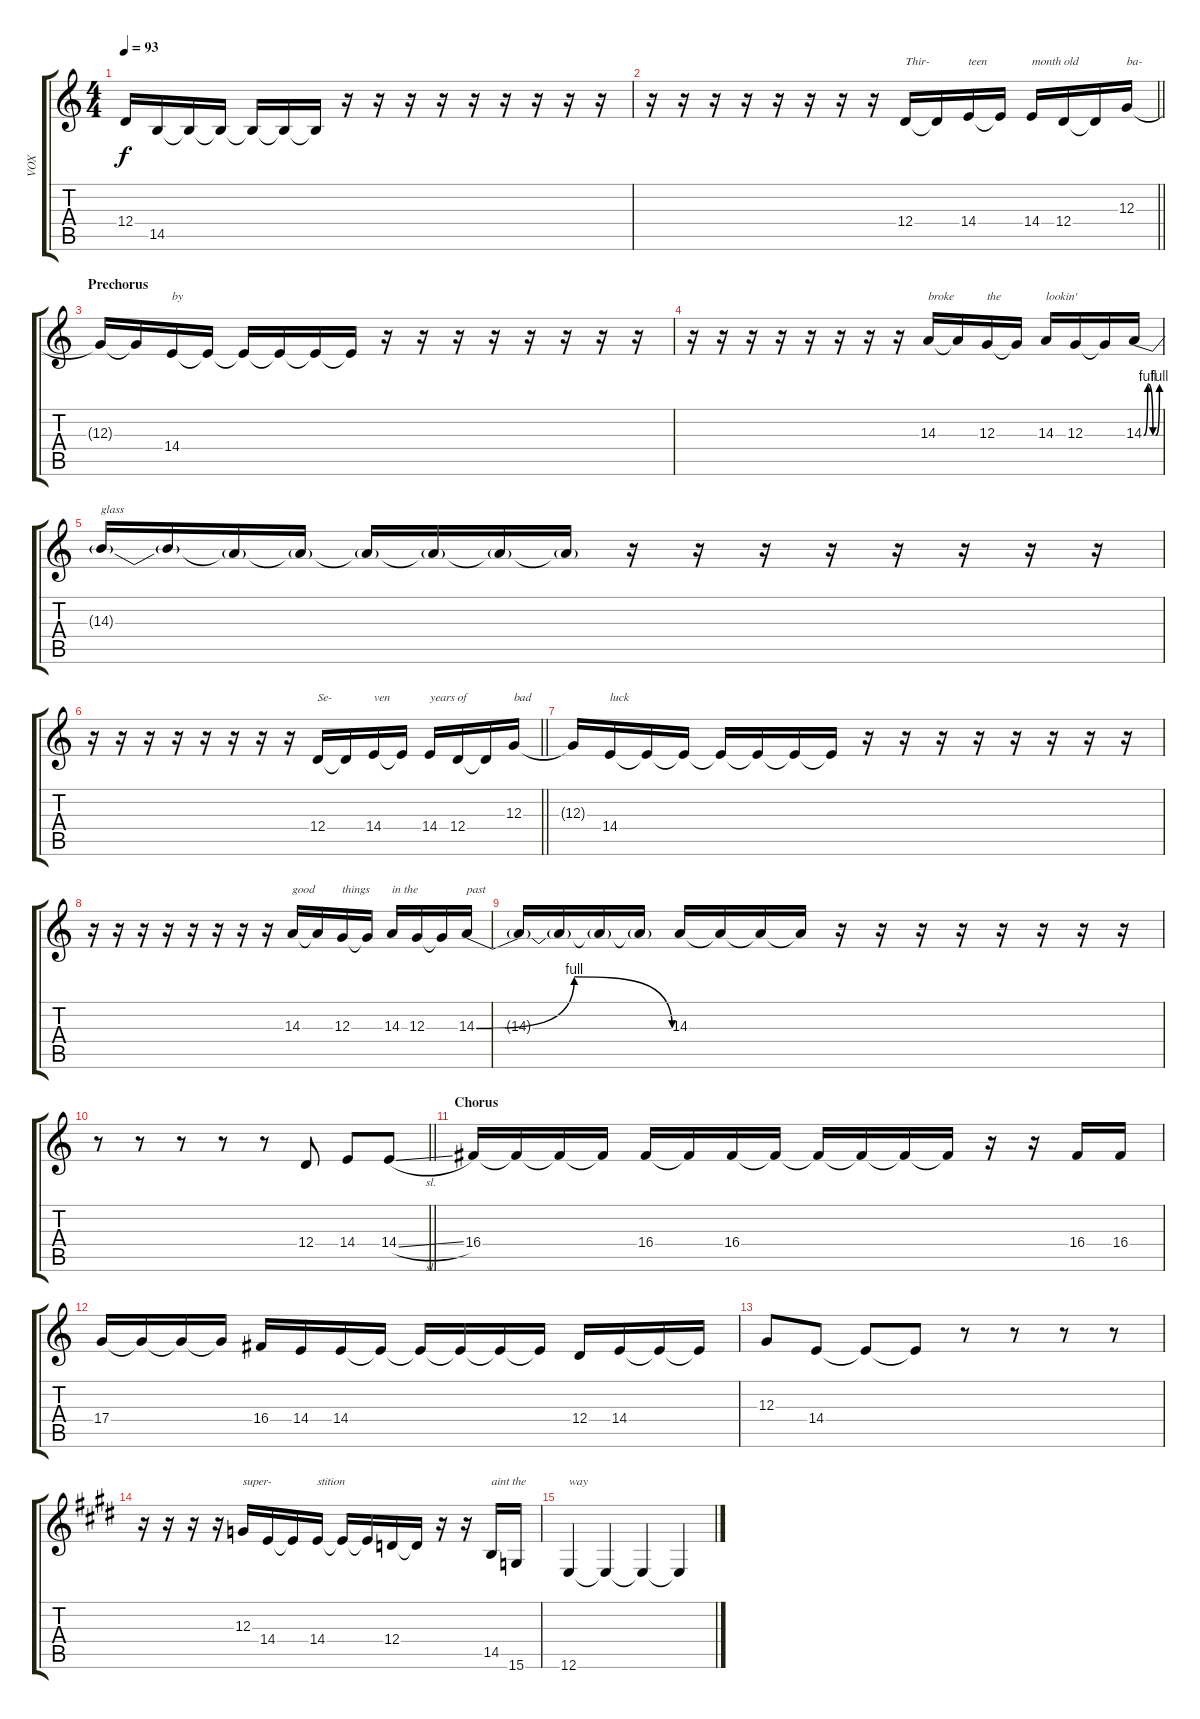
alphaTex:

\track ("VOX" "VOX") {instrument lead6voice}
\staff {score tabs}
\tuning (E4 B3 G3 D3 A2 E2) {hide}
\ts (4 4)
\tempo 93
\clef g2
\ks c
12.4{t}.16{dy f} 14.5.16 14.5{t}.16 14.5{t}.16 14.5{t}.16 14.5{t}.16 14.5{t}.16 r.16 r.16 r.16 r.16 r.16 r.16 r.16 r.16 r.16 |
\barLineRight lightlight
r.16 r.16 r.16 r.16 r.16 r.16 r.16 r.16 12.4.16{txt "Thir-"} 12.4{t}.16 14.4.16{txt "teen"} 14.4{t}.16 14.4.16{txt "month old"} 12.4.16 12.4{t}.16 12.3.16{txt "ba-"} |
\section ("" "Prechorus")
12.3{t}.16 12.3{t}.16 14.4.16{txt "by"} 14.4{t}.16 14.4{t}.16 14.4{t}.16 14.4{t}.16 14.4{t}.16 r.16 r.16 r.16 r.16 r.16 r.16 r.16 r.16 |
r.16 r.16 r.16 r.16 r.16 r.16 r.16 r.16 14.3.16{txt "broke"} 14.3{t}.16 12.3.16{txt "the"} 12.3{t}.16 14.3.16{txt "lookin'"} 12.3.16 12.3{t}.16 14.3{be (custom 0 0 15 4 35 0 45 0 60 4)}.16 |
14.3{t}.16{txt "glass"} 14.3{t}.16 14.3{t}.16 14.3{t}.16 14.3{t}.16 14.3{t}.16 14.3{t}.16 14.3{t}.16 r.16 r.16 r.16 r.16 r.16 r.16 r.16 r.16 |
\barLineRight lightlight
r.16 r.16 r.16 r.16 r.16 r.16 r.16 r.16 12.4.16{txt "Se-"} 12.4{t}.16 14.4.16{txt "ven"} 14.4{t}.16 14.4.16{txt "years of"} 12.4.16 12.4{t}.16 12.3.16{txt "bad"} |
12.3{t}.16 14.4.16{txt "luck"} 14.4{t}.16 14.4{t}.16 14.4{t}.16 14.4{t}.16 14.4{t}.16 14.4{t}.16 r.16 r.16 r.16 r.16 r.16 r.16 r.16 r.16 |
r.16 r.16 r.16 r.16 r.16 r.16 r.16 r.16 14.3.16{txt "good"} 14.3{t}.16 12.3.16{txt "things"} 12.3{t}.16 14.3.16{txt "in the"} 12.3.16 12.3{t}.16 14.3{be (bendrelease 0 0 15 4 30 4 60 0)}.16{txt "past"} |
14.3{t}.16 14.3{t}.16 14.3{t}.16 14.3{t}.16 14.3.16 14.3{t}.16 14.3{t}.16 14.3{t}.16 r.16 r.16 r.16 r.16 r.16 r.16 r.16 r.16 |
\barLineRight lightlight
r.8 r.8 r.8 r.8 r.8 12.4.8 14.4.8 14.4{sl}.8 |
\section ("" "Chorus")
16.4.16 16.4{t}.16 16.4{t}.16 16.4{t}.16 16.4.16 16.4{t}.16 16.4.16 16.4{t}.16 16.4{t}.16 16.4{t}.16 16.4{t}.16 16.4{t}.16 r.16 r.16 16.4.16 16.4.16 |
17.4.16 17.4{t}.16 17.4{t}.16 17.4{t}.16 16.4.16 14.4.16 14.4.16 14.4{t}.16 14.4{t}.16 14.4{t}.16 14.4{t}.16 14.4{t}.16 12.4.16 14.4.16 14.4{t}.16 14.4{t}.16 |
12.3.8 14.4.8 14.4{t}.8 14.4{t}.8 r.8 r.8 r.8 r.8 |
\ks e
r.16 r.16 r.16 r.16 12.3.16{txt "super-"} 14.4.16 14.4{t}.16 14.4.16{txt "stition"} 14.4{t}.16 14.4{t}.16 12.4.16 12.4{t}.16 r.16 r.16 14.5.16{txt "aint the"} 15.6.16 |
12.6.4{txt "way"} 12.6{t}.4 12.6{t}.4 12.6{t}.4
